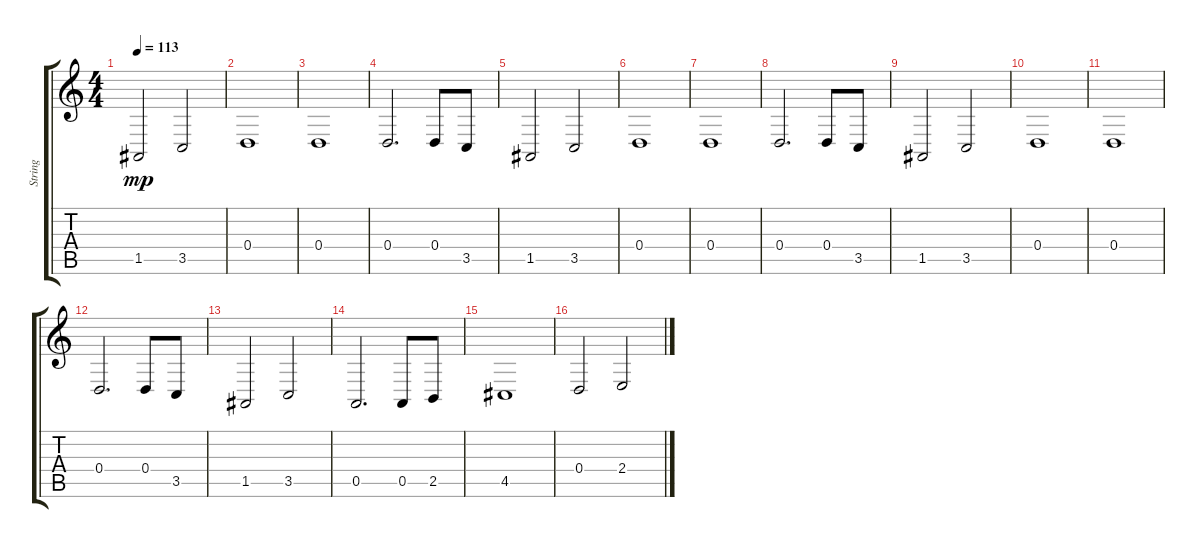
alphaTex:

\track ("String" "String") {instrument stringensemble1}
\staff {score tabs}
\tuning (E4 B3 G3 D3 A2 E2) {hide}
\ts (4 4)
\tempo 113
\clef g2
\ks c
1.5.2{dy mp} 3.5.2 |
0.4.1 |
0.4.1 |
0.4.2{d} 0.4.8 3.5.8 |
1.5.2 3.5.2 |
0.4.1 |
0.4.1 |
0.4.2{d} 0.4.8 3.5.8 |
1.5.2 3.5.2 |
0.4.1 |
0.4.1 |
0.4.2{d} 0.4.8 3.5.8 |
1.5.2 3.5.2 |
0.5.2{d} 0.5.8 2.5.8 |
4.5.1 |
0.4.2 2.4.2
